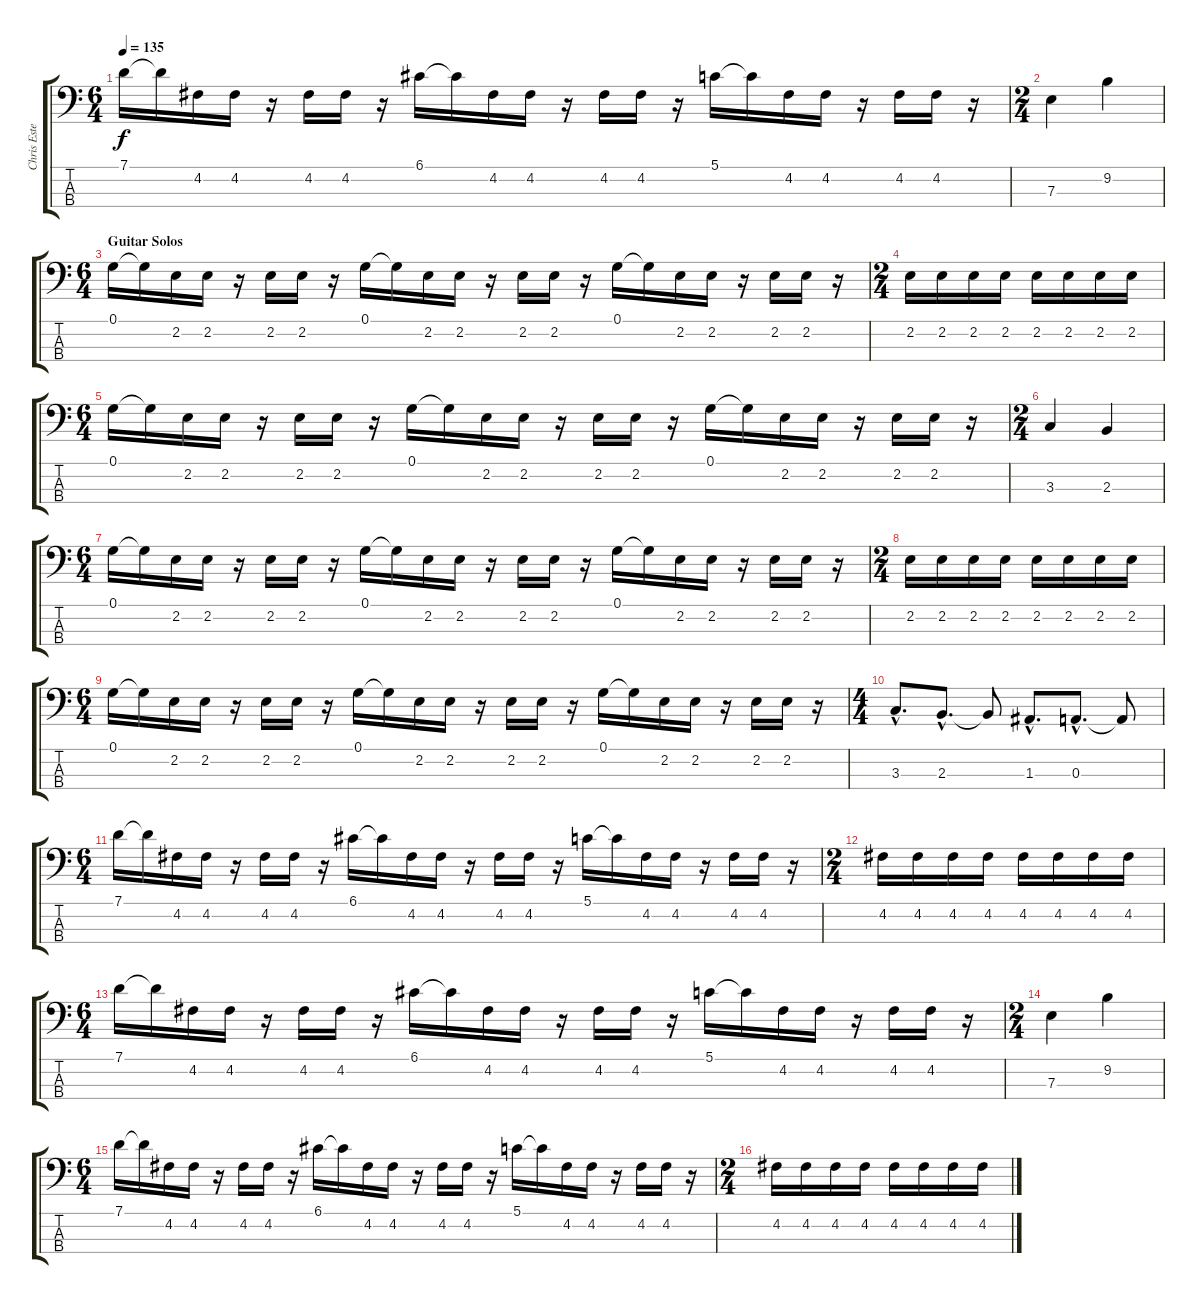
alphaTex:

\track ("Chris Estes" "Chris Este") {instrument electricbassfinger}
\staff {score tabs}
\tuning (G2 D2 A1 E1) {hide}
\ts (6 4)
\tempo 135
\clef f4
\ks c
7.1.16{dy f} 7.1{t}.16 4.2.16 4.2.16 r.16 4.2.16 4.2.16 r.16 6.1.16 6.1{t}.16 4.2.16 4.2.16 r.16 4.2.16 4.2.16 r.16 5.1.16 5.1{t}.16 4.2.16 4.2.16 r.16 4.2.16 4.2.16 r.16 |
\ts (2 4)
7.3.4 9.2.4 |
\ts (6 4)
\section ("" "Guitar Solos")
0.1.16 0.1{t}.16 2.2.16 2.2.16 r.16 2.2.16 2.2.16 r.16 0.1.16 0.1{t}.16 2.2.16 2.2.16 r.16 2.2.16 2.2.16 r.16 0.1.16 0.1{t}.16 2.2.16 2.2.16 r.16 2.2.16 2.2.16 r.16 |
\ts (2 4)
2.2.16 2.2.16 2.2.16 2.2.16 2.2.16 2.2.16 2.2.16 2.2.16 |
\ts (6 4)
0.1.16 0.1{t}.16 2.2.16 2.2.16 r.16 2.2.16 2.2.16 r.16 0.1.16 0.1{t}.16 2.2.16 2.2.16 r.16 2.2.16 2.2.16 r.16 0.1.16 0.1{t}.16 2.2.16 2.2.16 r.16 2.2.16 2.2.16 r.16 |
\ts (2 4)
3.3.4 2.3.4 |
\ts (6 4)
0.1.16 0.1{t}.16 2.2.16 2.2.16 r.16 2.2.16 2.2.16 r.16 0.1.16 0.1{t}.16 2.2.16 2.2.16 r.16 2.2.16 2.2.16 r.16 0.1.16 0.1{t}.16 2.2.16 2.2.16 r.16 2.2.16 2.2.16 r.16 |
\ts (2 4)
2.2.16 2.2.16 2.2.16 2.2.16 2.2.16 2.2.16 2.2.16 2.2.16 |
\ts (6 4)
0.1.16 0.1{t}.16 2.2.16 2.2.16 r.16 2.2.16 2.2.16 r.16 0.1.16 0.1{t}.16 2.2.16 2.2.16 r.16 2.2.16 2.2.16 r.16 0.1.16 0.1{t}.16 2.2.16 2.2.16 r.16 2.2.16 2.2.16 r.16 |
\ts (4 4)
3.3{hac}.8{d} 2.3{hac}.8{d} 2.3{t}.8 1.3{hac}.8{d} 0.3{hac}.8{d} 0.3{t}.8 |
\ts (6 4)
7.1.16 7.1{t}.16 4.2.16 4.2.16 r.16 4.2.16 4.2.16 r.16 6.1.16 6.1{t}.16 4.2.16 4.2.16 r.16 4.2.16 4.2.16 r.16 5.1.16 5.1{t}.16 4.2.16 4.2.16 r.16 4.2.16 4.2.16 r.16 |
\ts (2 4)
4.2.16 4.2.16 4.2.16 4.2.16 4.2.16 4.2.16 4.2.16 4.2.16 |
\ts (6 4)
7.1.16 7.1{t}.16 4.2.16 4.2.16 r.16 4.2.16 4.2.16 r.16 6.1.16 6.1{t}.16 4.2.16 4.2.16 r.16 4.2.16 4.2.16 r.16 5.1.16 5.1{t}.16 4.2.16 4.2.16 r.16 4.2.16 4.2.16 r.16 |
\ts (2 4)
7.3.4 9.2.4 |
\ts (6 4)
7.1.16 7.1{t}.16 4.2.16 4.2.16 r.16 4.2.16 4.2.16 r.16 6.1.16 6.1{t}.16 4.2.16 4.2.16 r.16 4.2.16 4.2.16 r.16 5.1.16 5.1{t}.16 4.2.16 4.2.16 r.16 4.2.16 4.2.16 r.16 |
\ts (2 4)
4.2.16 4.2.16 4.2.16 4.2.16 4.2.16 4.2.16 4.2.16 4.2.16
